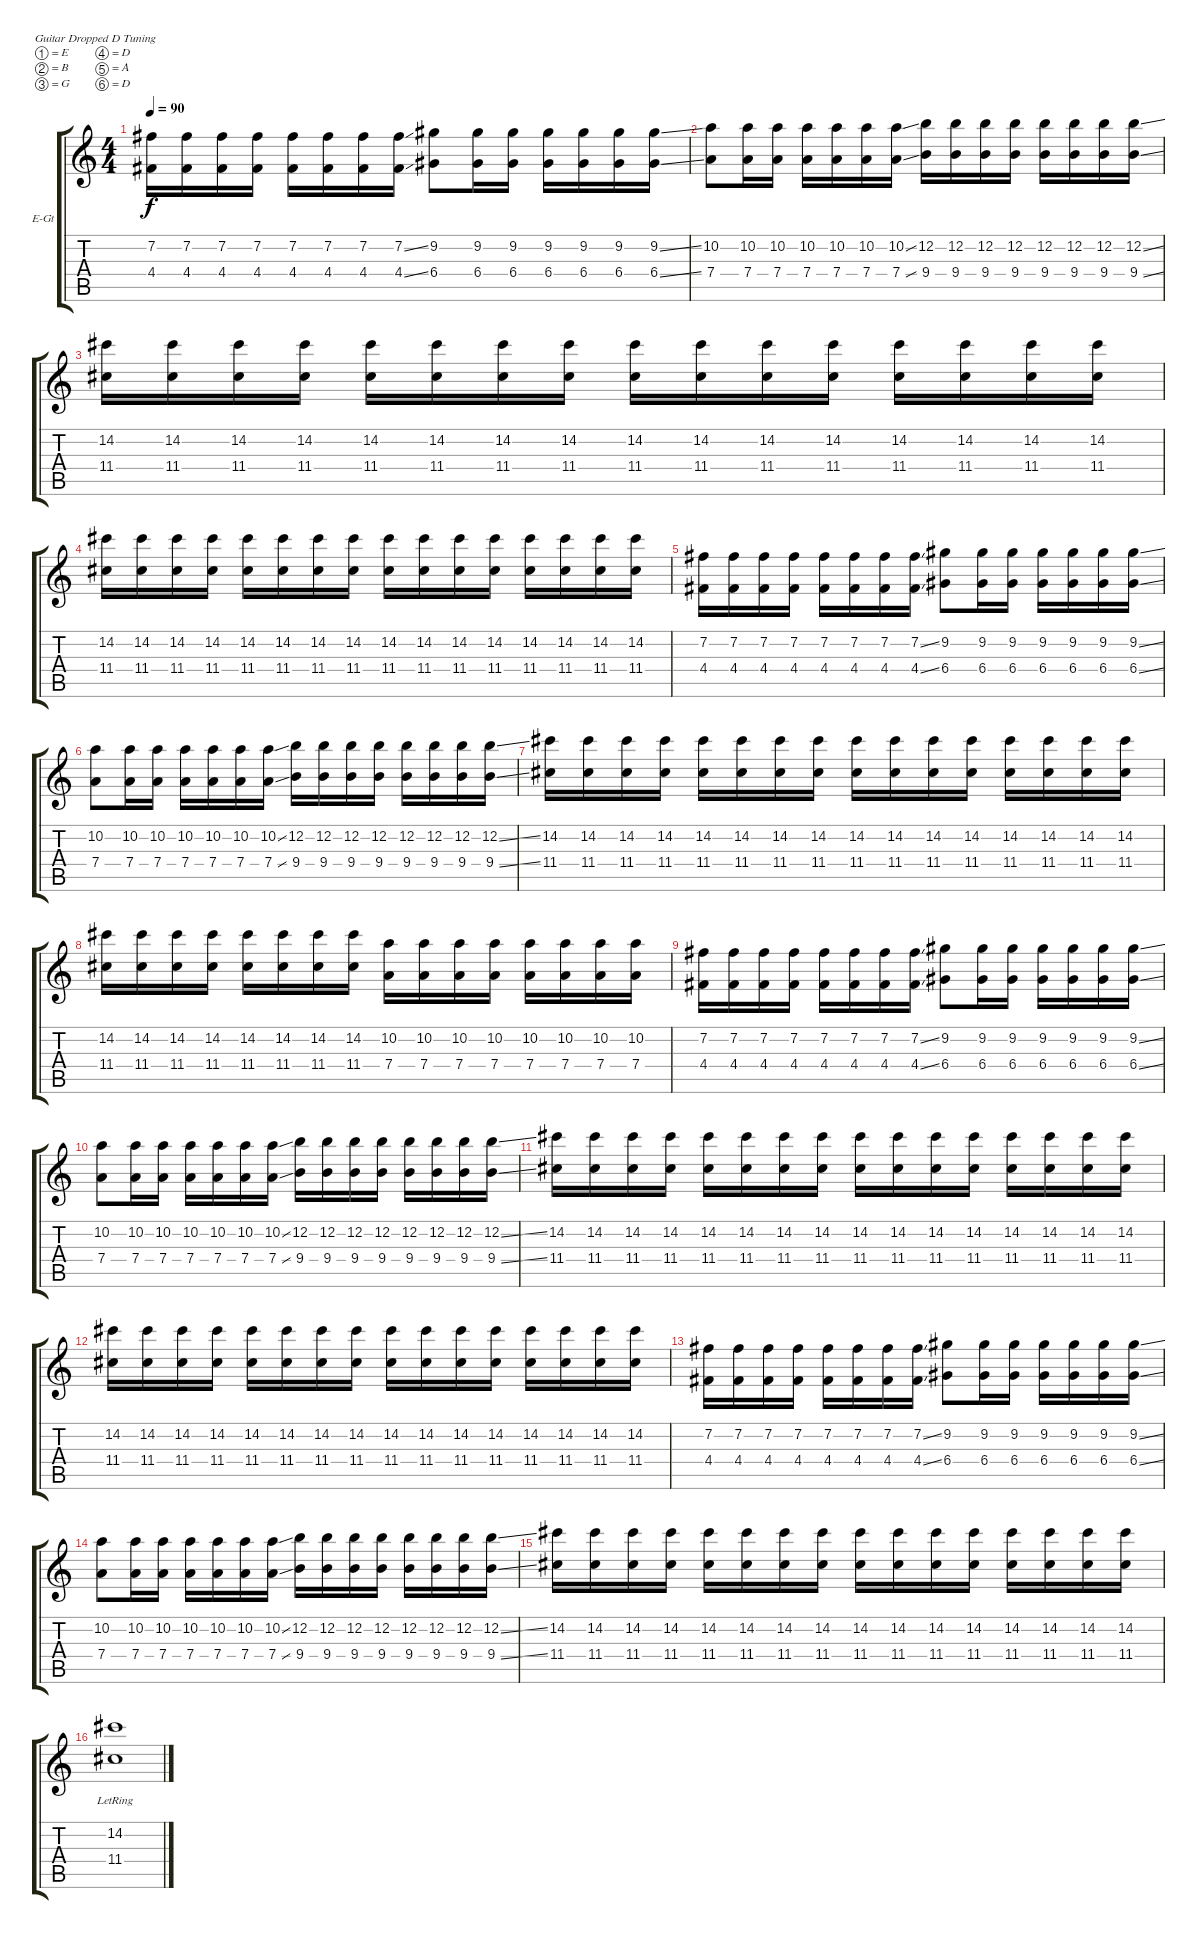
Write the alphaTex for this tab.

\defaultSystemsLayout 4
\bracketExtendMode groupsimilarinstruments
\firstSystemTrackNameOrientation horizontal
\otherSystemsTrackNameOrientation horizontal
\track ("dist 2" "E-Gt") {instrument distortionguitar}
\staff {score tabs}
\tuning (E4 B3 G3 D3 A2 D2)
\ts (4 4)
\tempo 90
\clef g2
\ks c
(4.4 7.2).16{dy f} (4.4 7.2).16 (4.4 7.2).16 (4.4 7.2).16 (4.4 7.2).16 (4.4 7.2).16 (4.4 7.2).16 (4.4{ss} 7.2{ss}).16 (6.4 9.2).8 (6.4 9.2).16 (6.4 9.2).16 (6.4 9.2).16 (6.4 9.2).16 (6.4 9.2).16 (6.4{ss} 9.2{ss}).16 |
(7.4 10.2).8 (7.4 10.2).16 (7.4 10.2).16 (7.4 10.2).16 (7.4 10.2).16 (7.4 10.2).16 (7.4{ss} 10.2{ss}).16 (9.4 12.2).16 (9.4 12.2).16 (9.4 12.2).16 (9.4 12.2).16 (9.4 12.2).16 (9.4 12.2).16 (9.4 12.2).16 (9.4{ss} 12.2{ss}).16 |
(11.4 14.2).16 (11.4 14.2).16 (11.4 14.2).16 (11.4 14.2).16 (11.4 14.2).16 (11.4 14.2).16 (11.4 14.2).16 (11.4 14.2).16 (11.4 14.2).16 (11.4 14.2).16 (11.4 14.2).16 (11.4 14.2).16 (11.4 14.2).16 (11.4 14.2).16 (11.4 14.2).16 (11.4 14.2).16 |
(11.4 14.2).16 (11.4 14.2).16 (11.4 14.2).16 (11.4 14.2).16 (11.4 14.2).16 (11.4 14.2).16 (11.4 14.2).16 (11.4 14.2).16 (11.4 14.2).16 (11.4 14.2).16 (11.4 14.2).16 (11.4 14.2).16 (11.4 14.2).16 (11.4 14.2).16 (11.4 14.2).16 (11.4 14.2).16 |
(4.4 7.2).16 (4.4 7.2).16 (4.4 7.2).16 (4.4 7.2).16 (4.4 7.2).16 (4.4 7.2).16 (4.4 7.2).16 (4.4{ss} 7.2{ss}).16 (6.4 9.2).8 (6.4 9.2).16 (6.4 9.2).16 (6.4 9.2).16 (6.4 9.2).16 (6.4 9.2).16 (6.4{ss} 9.2{ss}).16 |
\scale
0.335653 (7.4 10.2).8 (7.4 10.2).16 (7.4 10.2).16 (7.4 10.2).16 (7.4 10.2).16 (7.4 10.2).16 (7.4{ss} 10.2{ss}).16 (9.4 12.2).16 (9.4 12.2).16 (9.4 12.2).16 (9.4 12.2).16 (9.4 12.2).16 (9.4 12.2).16 (9.4 12.2).16 (9.4{ss} 12.2{ss}).16 |
\scale
0.315749 (11.4 14.2).16 (11.4 14.2).16 (11.4 14.2).16 (11.4 14.2).16 (11.4 14.2).16 (11.4 14.2).16 (11.4 14.2).16 (11.4 14.2).16 (11.4 14.2).16 (11.4 14.2).16 (11.4 14.2).16 (11.4 14.2).16 (11.4 14.2).16 (11.4 14.2).16 (11.4 14.2).16 (11.4 14.2).16 |
\scale
0.348447 (11.4 14.2).16 (11.4 14.2).16 (11.4 14.2).16 (11.4 14.2).16 (11.4 14.2).16 (11.4 14.2).16 (11.4 14.2).16 (11.4 14.2).16 (7.4 10.2).16 (7.4 10.2).16 (7.4 10.2).16 (7.4 10.2).16 (7.4 10.2).16 (7.4 10.2).16 (7.4 10.2).16 (7.4 10.2).16 |
\scale
0.345829 (4.4 7.2).16 (4.4 7.2).16 (4.4 7.2).16 (4.4 7.2).16 (4.4 7.2).16 (4.4 7.2).16 (4.4 7.2).16 (4.4{ss} 7.2{ss}).16 (6.4 9.2).8 (6.4 9.2).16 (6.4 9.2).16 (6.4 9.2).16 (6.4 9.2).16 (6.4 9.2).16 (6.4{ss} 9.2{ss}).16 |
\scale
0.334132 (7.4 10.2).8 (7.4 10.2).16 (7.4 10.2).16 (7.4 10.2).16 (7.4 10.2).16 (7.4 10.2).16 (7.4{ss} 10.2{ss}).16 (9.4 12.2).16 (9.4 12.2).16 (9.4 12.2).16 (9.4 12.2).16 (9.4 12.2).16 (9.4 12.2).16 (9.4 12.2).16 (9.4{ss} 12.2{ss}).16 |
\scale
0.320865 (11.4 14.2).16 (11.4 14.2).16 (11.4 14.2).16 (11.4 14.2).16 (11.4 14.2).16 (11.4 14.2).16 (11.4 14.2).16 (11.4 14.2).16 (11.4 14.2).16 (11.4 14.2).16 (11.4 14.2).16 (11.4 14.2).16 (11.4 14.2).16 (11.4 14.2).16 (11.4 14.2).16 (11.4 14.2).16 |
(11.4 14.2).16 (11.4 14.2).16 (11.4 14.2).16 (11.4 14.2).16 (11.4 14.2).16 (11.4 14.2).16 (11.4 14.2).16 (11.4 14.2).16 (11.4 14.2).16 (11.4 14.2).16 (11.4 14.2).16 (11.4 14.2).16 (11.4 14.2).16 (11.4 14.2).16 (11.4 14.2).16 (11.4 14.2).16 |
(4.4 7.2).16 (4.4 7.2).16 (4.4 7.2).16 (4.4 7.2).16 (4.4 7.2).16 (4.4 7.2).16 (4.4 7.2).16 (4.4{ss} 7.2{ss}).16 (6.4 9.2).8 (6.4 9.2).16 (6.4 9.2).16 (6.4 9.2).16 (6.4 9.2).16 (6.4 9.2).16 (6.4{ss} 9.2{ss}).16 |
(7.4 10.2).8 (7.4 10.2).16 (7.4 10.2).16 (7.4 10.2).16 (7.4 10.2).16 (7.4 10.2).16 (7.4{ss} 10.2{ss}).16 (9.4 12.2).16 (9.4 12.2).16 (9.4 12.2).16 (9.4 12.2).16 (9.4 12.2).16 (9.4 12.2).16 (9.4 12.2).16 (9.4{ss} 12.2{ss}).16 |
(11.4 14.2).16 (11.4 14.2).16 (11.4 14.2).16 (11.4 14.2).16 (11.4 14.2).16 (11.4 14.2).16 (11.4 14.2).16 (11.4 14.2).16 (11.4 14.2).16 (11.4 14.2).16 (11.4 14.2).16 (11.4 14.2).16 (11.4 14.2).16 (11.4 14.2).16 (11.4 14.2).16 (11.4 14.2).16 |
(11.4 14.2{lr}).1
